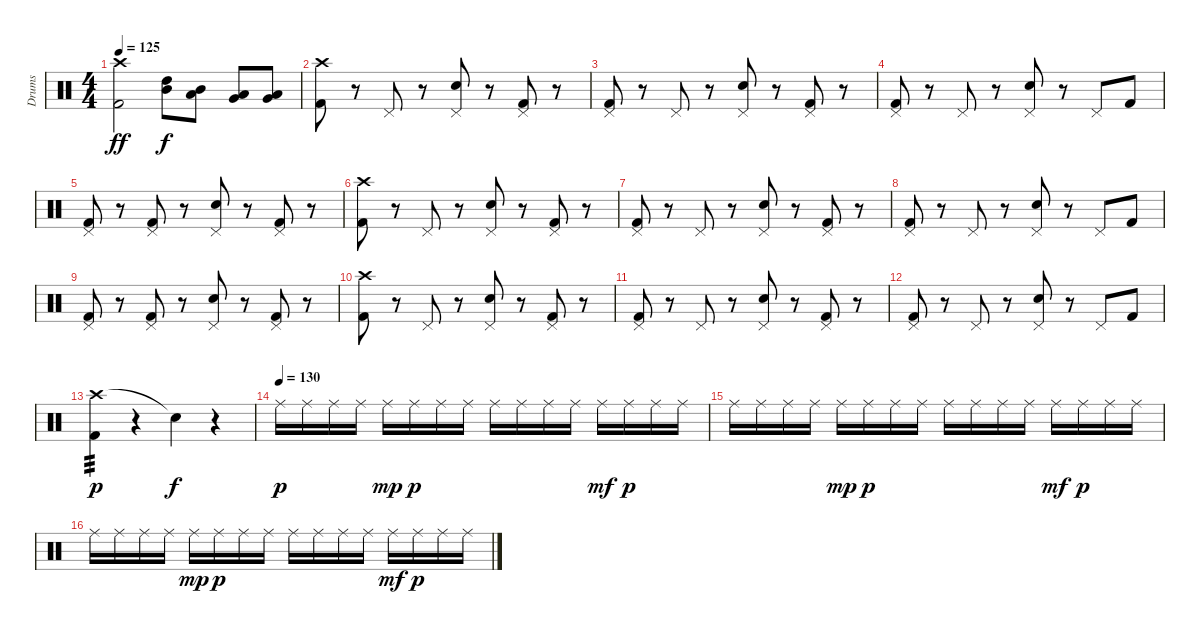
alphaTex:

\track ("Drums" "Drums") {instrument percussion}
\staff {score}
\articulation defaults
\ts (4 4)
\tempo 125
\clef neutral
\ks c
("Crash high (hit)" "Kick (hit) 2").2{dy ff} ("High Tom (hit)" "Mid Tom (hit)").8{dy f} ("Mid Tom (hit)" "Low Tom (hit)").8 ("Low Tom (hit)" "Very Low Tom (hit)").8 ("Very Low Tom (hit)" "Low Floor Tom (hit)").8 |
("Crash high (hit)" "Kick (hit) 2").8 r.8 "Pedal Hi-Hat (hit)".8 r.8 ("Pedal Hi-Hat (hit)" "Electric Snare (hit)").8 r.8 ("Pedal Hi-Hat (hit)" "Kick (hit) 2").8 r.8 |
("Pedal Hi-Hat (hit)" "Kick (hit) 2").8 r.8 "Pedal Hi-Hat (hit)".8 r.8 ("Pedal Hi-Hat (hit)" "Electric Snare (hit)").8 r.8 ("Pedal Hi-Hat (hit)" "Kick (hit) 2").8 r.8 |
("Pedal Hi-Hat (hit)" "Kick (hit) 2").8 r.8 "Pedal Hi-Hat (hit)".8 r.8 ("Pedal Hi-Hat (hit)" "Electric Snare (hit)").8 r.8 "Pedal Hi-Hat (hit)".8 "Kick (hit) 2".8 |
("Pedal Hi-Hat (hit)" "Kick (hit) 2").8 r.8 ("Pedal Hi-Hat (hit)" "Kick (hit) 2").8 r.8 ("Pedal Hi-Hat (hit)" "Electric Snare (hit)").8 r.8 ("Pedal Hi-Hat (hit)" "Kick (hit) 2").8 r.8 |
("Crash high (hit)" "Kick (hit) 2").8 r.8 "Pedal Hi-Hat (hit)".8 r.8 ("Pedal Hi-Hat (hit)" "Electric Snare (hit)").8 r.8 ("Pedal Hi-Hat (hit)" "Kick (hit) 2").8 r.8 |
("Pedal Hi-Hat (hit)" "Kick (hit) 2").8 r.8 "Pedal Hi-Hat (hit)".8 r.8 ("Pedal Hi-Hat (hit)" "Electric Snare (hit)").8 r.8 ("Pedal Hi-Hat (hit)" "Kick (hit) 2").8 r.8 |
("Pedal Hi-Hat (hit)" "Kick (hit) 2").8 r.8 "Pedal Hi-Hat (hit)".8 r.8 ("Pedal Hi-Hat (hit)" "Electric Snare (hit)").8 r.8 "Pedal Hi-Hat (hit)".8 "Kick (hit) 2".8 |
("Pedal Hi-Hat (hit)" "Kick (hit) 2").8 r.8 ("Pedal Hi-Hat (hit)" "Kick (hit) 2").8 r.8 ("Pedal Hi-Hat (hit)" "Electric Snare (hit)").8 r.8 ("Pedal Hi-Hat (hit)" "Kick (hit) 2").8 r.8 |
("Crash high (hit)" "Kick (hit) 2").8 r.8 "Pedal Hi-Hat (hit)".8 r.8 ("Pedal Hi-Hat (hit)" "Electric Snare (hit)").8 r.8 ("Pedal Hi-Hat (hit)" "Kick (hit) 2").8 r.8 |
("Pedal Hi-Hat (hit)" "Kick (hit) 2").8 r.8 "Pedal Hi-Hat (hit)".8 r.8 ("Pedal Hi-Hat (hit)" "Electric Snare (hit)").8 r.8 ("Pedal Hi-Hat (hit)" "Kick (hit) 2").8 r.8 |
("Pedal Hi-Hat (hit)" "Kick (hit) 2").8 r.8 "Pedal Hi-Hat (hit)".8 r.8 ("Pedal Hi-Hat (hit)" "Electric Snare (hit)").8 r.8 "Pedal Hi-Hat (hit)".8 "Kick (hit) 2".8 |
("Crash high (hit)" "Kick (hit) 2").4{tp 3 dy p} r.4 "Snare (hit)"{t}.4{dy f} r.4 |
\tempo (130)
"Ride (middle)".16{dy p} "Ride (middle)".16 "Ride (middle)".16 "Ride (middle)".16 "Ride (middle)".16{dy mp} "Ride (middle)".16{dy p} "Ride (middle)".16 "Ride (middle)".16 "Ride (middle)".16 "Ride (middle)".16 "Ride (middle)".16 "Ride (middle)".16 "Ride (middle)".16{dy mf} "Ride (middle)".16{dy p} "Ride (middle)".16 "Ride (middle)".16 |
"Ride (middle)".16 "Ride (middle)".16 "Ride (middle)".16 "Ride (middle)".16 "Ride (middle)".16{dy mp} "Ride (middle)".16{dy p} "Ride (middle)".16 "Ride (middle)".16 "Ride (middle)".16 "Ride (middle)".16 "Ride (middle)".16 "Ride (middle)".16 "Ride (middle)".16{dy mf} "Ride (middle)".16{dy p} "Ride (middle)".16 "Ride (middle)".16 |
"Ride (middle)".16 "Ride (middle)".16 "Ride (middle)".16 "Ride (middle)".16 "Ride (middle)".16{dy mp} "Ride (middle)".16{dy p} "Ride (middle)".16 "Ride (middle)".16 "Ride (middle)".16 "Ride (middle)".16 "Ride (middle)".16 "Ride (middle)".16 "Ride (middle)".16{dy mf} "Ride (middle)".16{dy p} "Ride (middle)".16 "Ride (middle)".16
